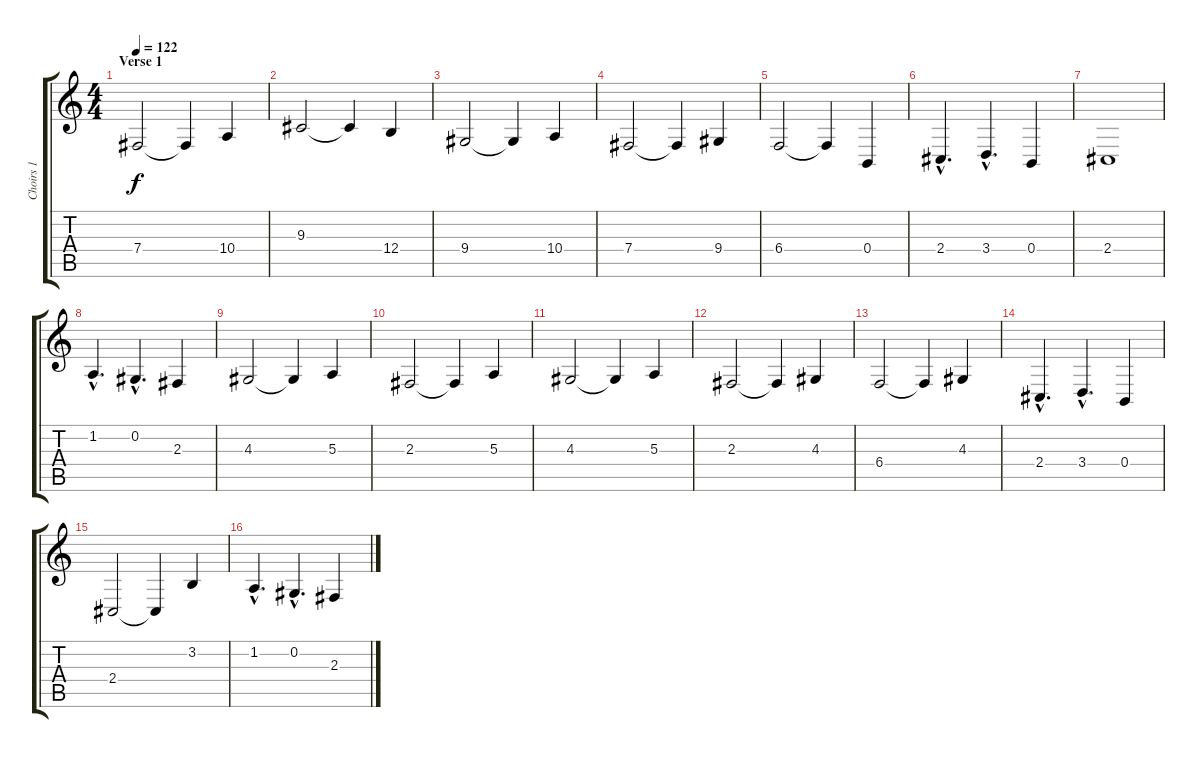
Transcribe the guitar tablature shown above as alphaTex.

\track ("Choirs 1" "Choirs 1") {instrument viola}
\staff {score tabs}
\tuning (Db4 Ab3 E3 B2 Gb2 Db2) {hide}
\ts (4 4)
\section ("" "Verse 1")
\tempo 122
\clef g2
\ks c
7.4.2{dy f volume 13 balance 14 instrument viola} 7.4{t}.4 10.4.4 |
9.3.2 9.3{t}.4 12.4.4 |
9.4.2 9.4{t}.4 10.4.4 |
7.4.2 7.4{t}.4 9.4.4 |
6.4.2 6.4{t}.4 0.4.4 |
2.4{hac}.4{d} 3.4{hac}.4{d} 0.4.4 |
2.4.1 |
1.2{hac}.4{d} 0.2{hac}.4{d} 2.3.4 |
4.3.2 4.3{t}.4 5.3.4 |
2.3.2 2.3{t}.4 5.3.4 |
4.3.2 4.3{t}.4 5.3.4 |
2.3.2 2.3{t}.4 4.3.4 |
6.4.2 6.4{t}.4 4.3.4 |
2.4{hac}.4{d} 3.4{hac}.4{d} 0.4.4 |
2.4.2 2.4{t}.4 3.2.4 |
1.2{hac}.4{d} 0.2{hac}.4{d} 2.3.4
